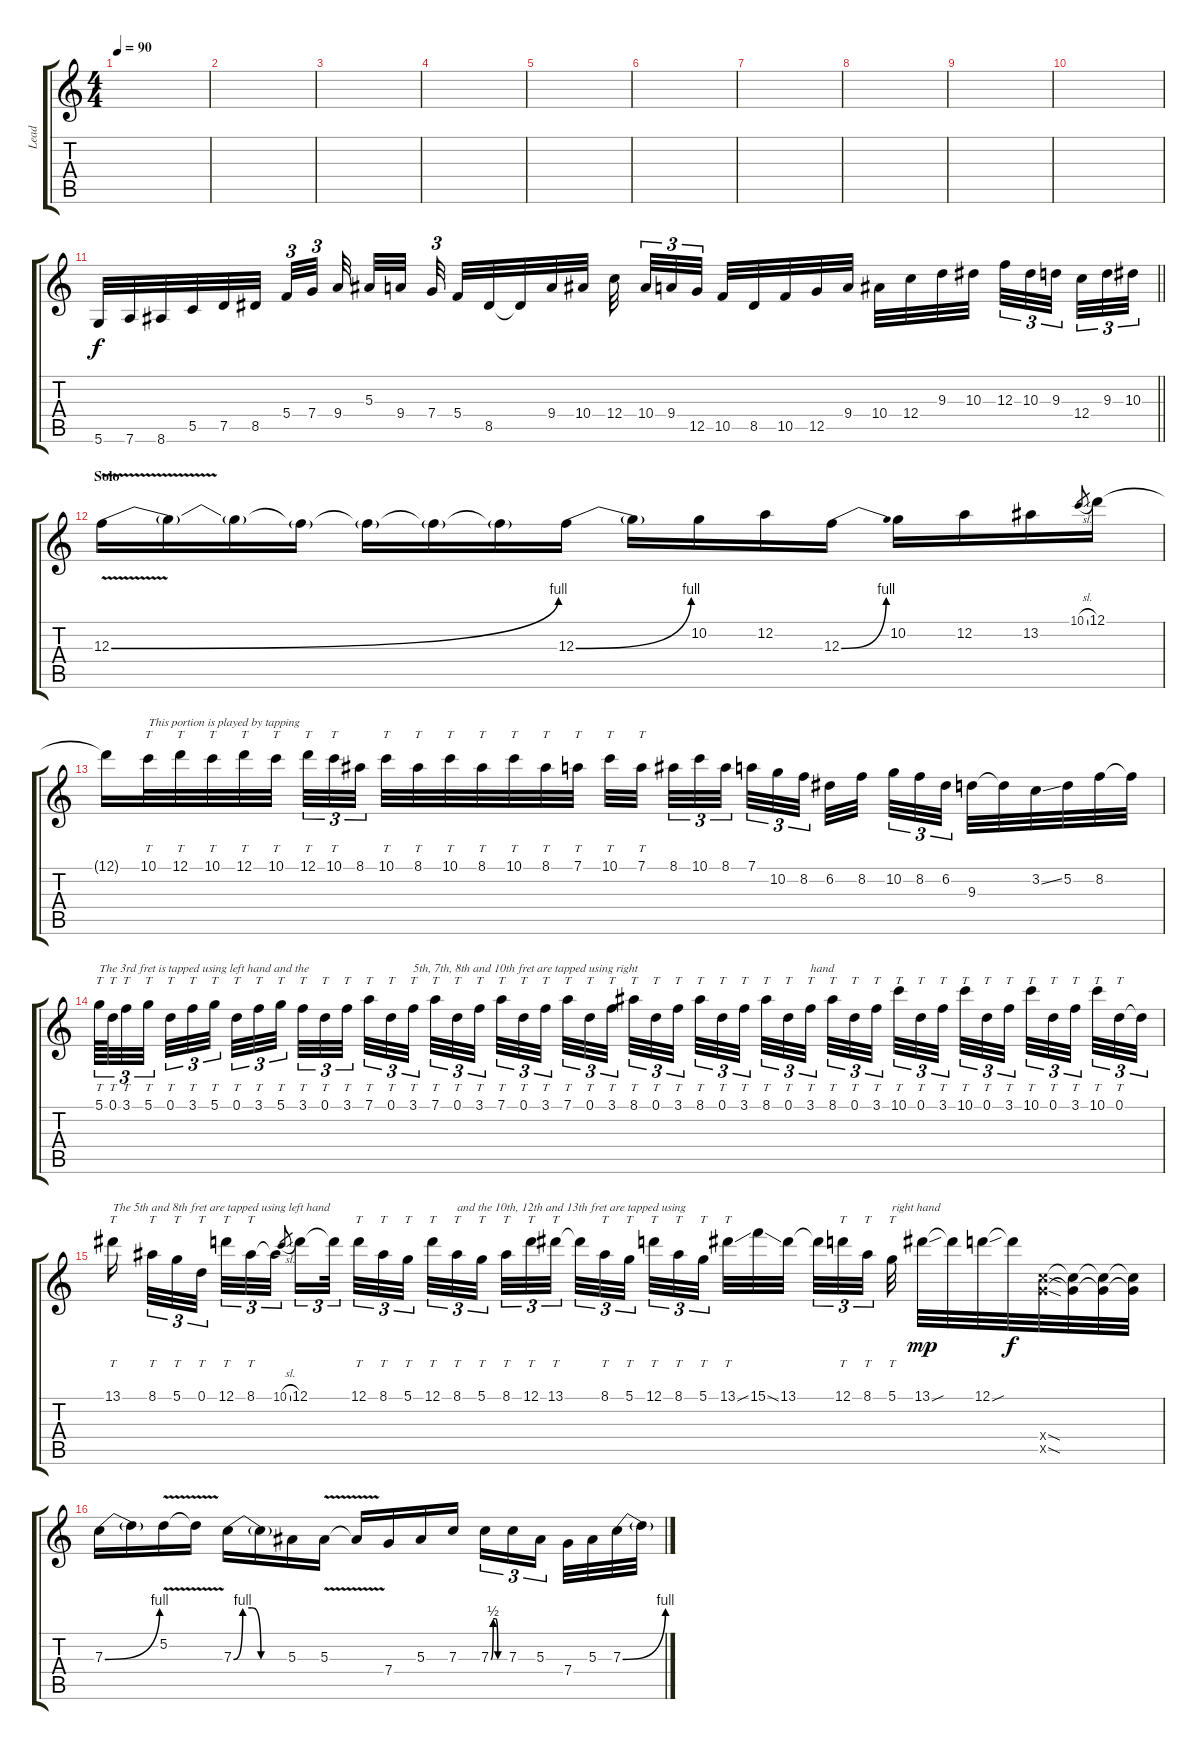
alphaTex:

\track ("Lead" "Lead") {instrument distortionguitar}
\staff {score tabs}
\tuning (D4 A3 F3 C3 G2 D2) {hide}
\ts (4 4)
\tempo 90
\clef g2
\ks c
|
|
|
|
|
|
|
|
|
|
\barLineRight lightlight
5.6.32 7.6.32 8.6.32 5.5.32 7.5.32 8.5.32 5.4.32{tu (3 2)} 7.4.32{tu (3 2)} 9.4.32 5.3.32 9.4.32 7.4.32{tu (3 2)} 5.4.32 8.5.32 8.5{t}.32 9.4.32 10.4.32 12.4.32 10.4.32{tu (3 2)} 9.4.32{tu (3 2)} 12.5.32{tu (3 2)} 10.5.32 8.5.32 10.5.32 12.5.32 9.4.32 10.4.32 12.4.32 9.3.32 10.3.32 12.3.32{tu (3 2)} 10.3.32{tu (3 2)} 9.3.32{tu (3 2)} 12.4.32{tu (3 2)} 9.3.32{tu (3 2)} 10.3.32{tu (3 2)} |
\section ("" "Solo")
12.3{be (bend 0 0 60 4) v}.16 12.3{t}.16 12.3{t}.16 12.3{t}.16 12.3{t}.16 12.3{t}.16 12.3{t}.16 12.3{be (bend 0 0 60 4)}.16 12.3{t}.16 10.2.16 12.2.16 12.3{be (bend 0 0 60 4)}.16 10.2.16 12.2.16 13.2.16 10.1{sl}.8{gr} 12.1.16 |
12.1{t}.16 10.1.32{tt txt "This portion is played by tapping"} 12.1.32{tt} 10.1.32{tt} 12.1.32{tt} 10.1.32{tt} 12.1.32{tt tu (3 2)} 10.1.32{tt tu (3 2)} 8.1.32{tu (3 2)} 10.1.32{tt} 8.1.32{tt} 10.1.32{tt} 8.1.32{tt} 10.1.32{tt} 8.1.32{tt} 7.1.32{tt} 10.1.32{tt} 7.1.32{tt} 8.1.32{tu (3 2)} 10.1.32{tu (3 2)} 8.1.32{tu (3 2)} 7.1.32{tu (3 2)} 10.2.32{tu (3 2)} 8.2.32{tu (3 2)} 6.2.32 8.2.32 10.2.32{tu (3 2)} 8.2.32{tu (3 2)} 6.2.32{tu (3 2)} 9.3.32 9.3{t}.32 3.2{ss}.32 5.2.32 8.2.32 8.2{t}.32 |
5.1.64{tt tu (3 2) txt "The 3rd fret is tapped using left hand and the"} 0.1.64{tt tu (3 2)} 3.1.32{tt tu (3 2)} 5.1.32{tt tu (3 2)} 0.1.32{tt tu (3 2)} 3.1.32{tt tu (3 2)} 5.1.32{tt tu (3 2)} 0.1.32{tt tu (3 2)} 3.1.32{tt tu (3 2)} 5.1.32{tt tu (3 2)} 3.1.32{tt tu (3 2)} 0.1.32{tt tu (3 2)} 3.1.32{tt tu (3 2)} 7.1.32{tt tu (3 2)} 0.1.32{tt tu (3 2)} 3.1.32{tt tu (3 2) txt "5th, 7th, 8th and 10th fret are tapped using right"} 7.1.32{tt tu (3 2)} 0.1.32{tt tu (3 2)} 3.1.32{tt tu (3 2)} 7.1.32{tt tu (3 2)} 0.1.32{tt tu (3 2)} 3.1.32{tt tu (3 2)} 7.1.32{tt tu (3 2)} 0.1.32{tt tu (3 2)} 3.1.32{tt tu (3 2)} 8.1.32{tt tu (3 2)} 0.1.32{tt tu (3 2)} 3.1.32{tt tu (3 2)} 8.1.32{tt tu (3 2)} 0.1.32{tt tu (3 2)} 3.1.32{tt tu (3 2)} 8.1.32{tt tu (3 2)} 0.1.32{tt tu (3 2)} 3.1.32{tt tu (3 2) txt "hand"} 8.1.32{tt tu (3 2)} 0.1.32{tt tu (3 2)} 3.1.32{tt tu (3 2)} 10.1.32{tt tu (3 2)} 0.1.32{tt tu (3 2)} 3.1.32{tt tu (3 2)} 10.1.32{tt tu (3 2)} 0.1.32{tt tu (3 2)} 3.1.32{tt tu (3 2)} 10.1.32{tt tu (3 2)} 0.1.32{tt tu (3 2)} 3.1.32{tt tu (3 2)} 10.1.32{tt tu (3 2)} 0.1.32{tt tu (3 2)} 0.1{t}.32{tu (3 2)} |
13.1.16{tt txt "The 5th and 8th fret are tapped using left hand"} 8.1.32{tt tu (3 2)} 5.1.32{tt tu (3 2)} 0.1.32{tt tu (3 2)} 12.1.32{tt tu (3 2)} 8.1.32{tt tu (3 2)} 8.1{t}.32{tu (3 2)} 10.1{sl}.8{gr} 12.1.16{tu (3 2)} 12.1{t}.32{tu (3 2)} 12.1.32{tt tu (3 2)} 8.1.32{tt tu (3 2)} 5.1.32{tt tu (3 2)} 12.1.32{tt tu (3 2)} 8.1.32{tt tu (3 2) txt "and the 10th, 12th and 13th fret are tapped using "} 5.1.32{tt tu (3 2)} 8.1.32{tt tu (3 2)} 12.1.32{tt tu (3 2)} 13.1.32{tt tu (3 2)} 13.1{t}.32{tu (3 2)} 8.1.32{tt tu (3 2)} 5.1.32{tt tu (3 2)} 12.1.32{tt tu (3 2)} 8.1.32{tt tu (3 2)} 5.1.32{tt tu (3 2)} 13.1{ss}.32{tt} 15.1{ss}.32 13.1.32 13.1{t}.32{tu (3 2)} 12.1.32{tt tu (3 2)} 8.1.32{tt tu (3 2)} 5.1.32{tt txt "right hand"} 13.1{sou}.32{dy mp} 13.1{t}.32 12.1{sou}.32 12.1{t}.32{dy f} (12.4{sod x} 12.5{sod x}).32 (12.4{t} 12.5{t}).32 (12.4{t} 12.5{t}).32 (12.4{t} 12.5{t}).32 |
7.3{be (bend 0 0 60 4)}.16 7.3{t}.16 5.2{v}.16 5.2{t}.16 7.3{be (custom 0 0 10 4 20 4 30 0 60 0)}.16 7.3{t}.16 5.3.16 5.3{v}.16 5.3{t}.16 7.4.16 5.3.16 7.3.16 7.3{be (custom 0 0 10 2 20 2 30 0 60 0)}.16{tu (3 2)} 7.3.16{tu (3 2)} 5.3.16{tu (3 2)} 7.4.32 5.3.32 7.3{be (bend 0 0 60 4)}.32 7.3{t}.32
